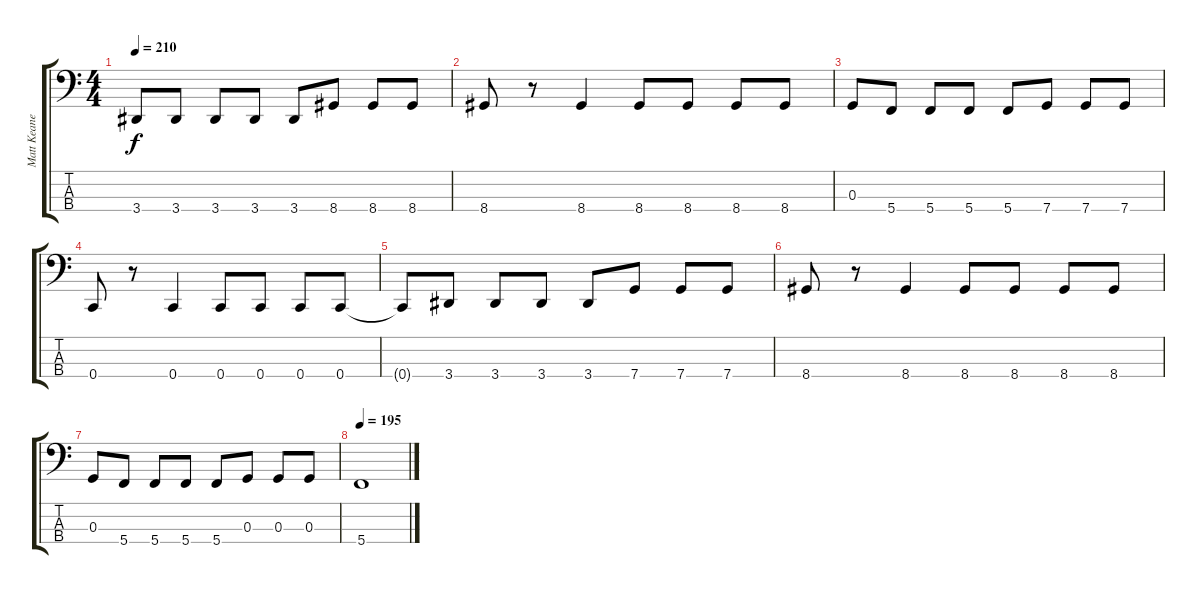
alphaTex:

\track ("Matt Keane" "Matt Keane") {instrument electricbasspick}
\staff {score tabs}
\tuning (F2 C2 G1 C1) {hide}
\ts (4 4)
\tempo 210
\clef f4
\ks c
3.4.8{dy f} 3.4.8 3.4.8 3.4.8 3.4.8 8.4.8 8.4.8 8.4.8 |
8.4.8 r.8 8.4.4 8.4.8 8.4.8 8.4.8 8.4.8 |
0.3.8 5.4.8 5.4.8 5.4.8 5.4.8 7.4.8 7.4.8 7.4.8 |
0.4.8 r.8 0.4.4 0.4.8 0.4.8 0.4.8 0.4.8 |
0.4{t}.8 3.4.8 3.4.8 3.4.8 3.4.8 7.4.8 7.4.8 7.4.8 |
8.4.8 r.8 8.4.4 8.4.8 8.4.8 8.4.8 8.4.8 |
0.3.8 5.4.8 5.4.8 5.4.8 5.4.8 0.3.8 0.3.8 0.3.8 |
\tempo 195
5.4.1
